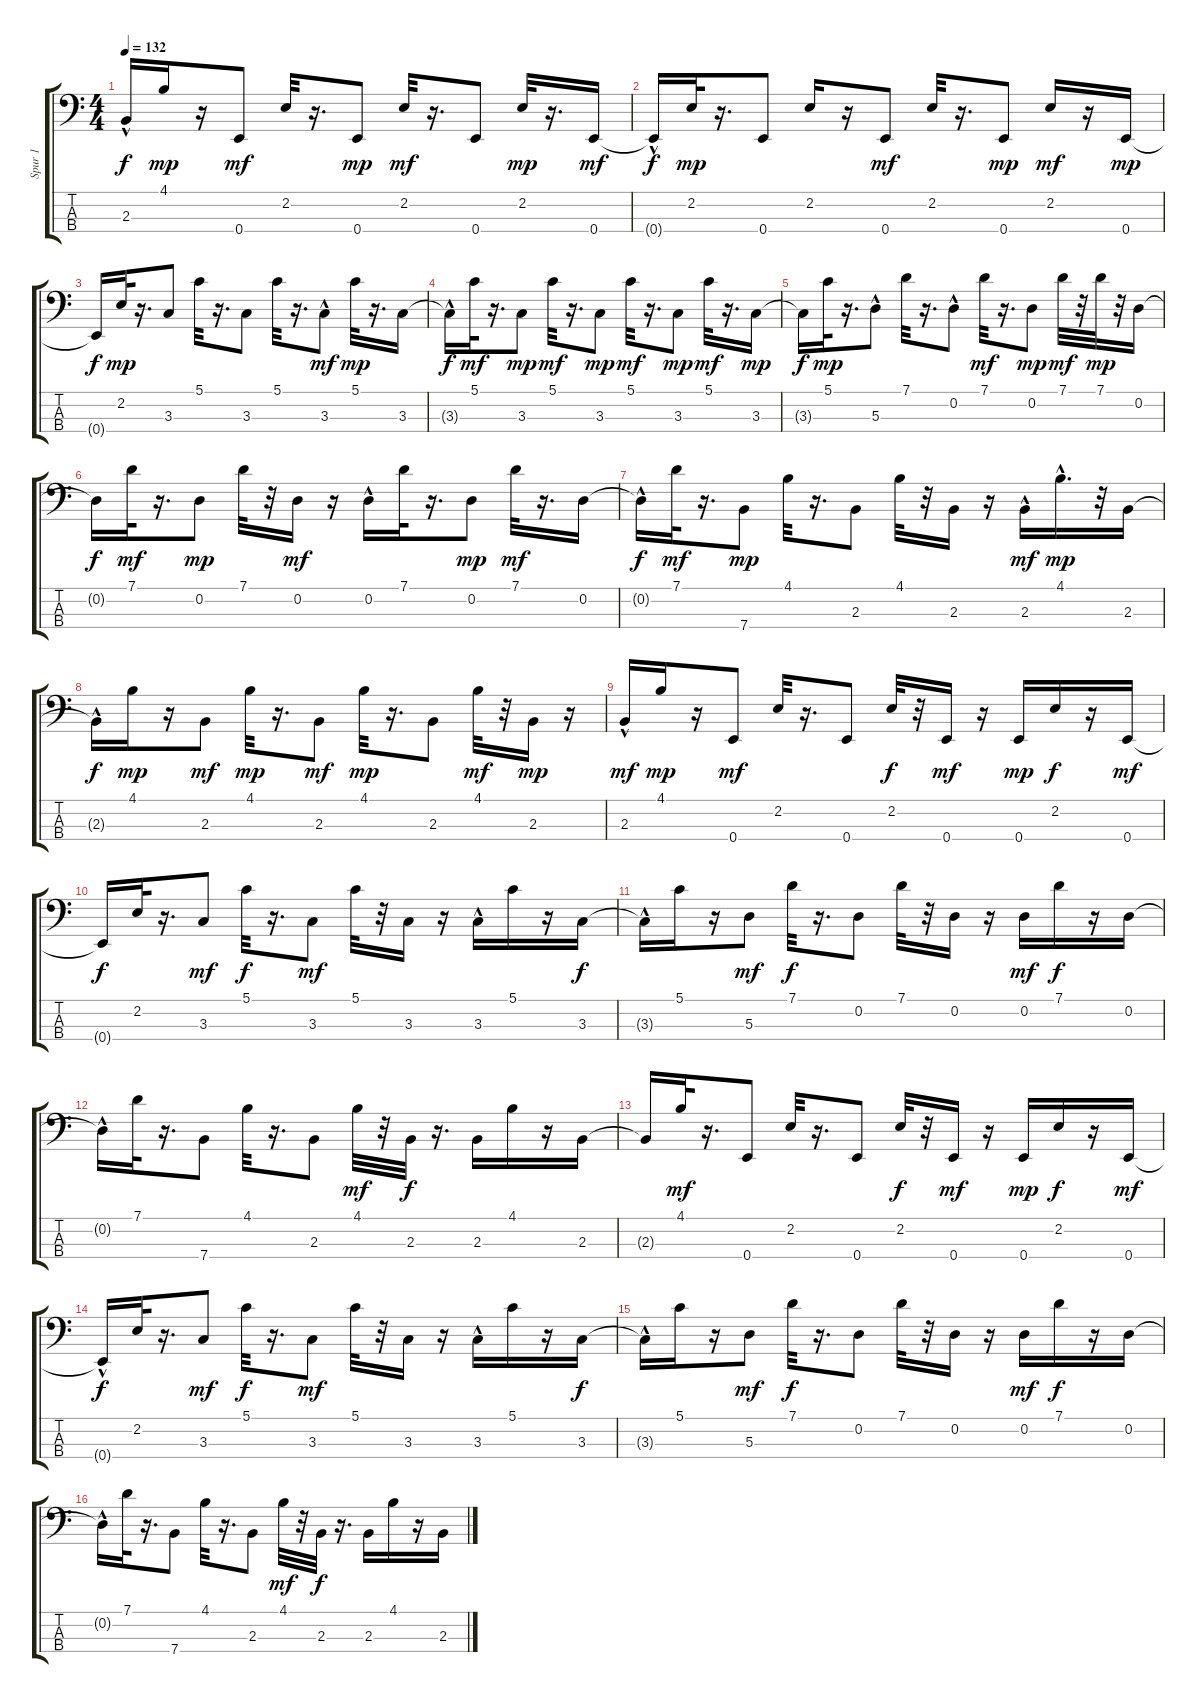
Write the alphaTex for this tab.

\track ("Spur 1" "Spur 1") {instrument electricbassfinger}
\staff {score tabs}
\tuning (G2 D2 A1 E1) {hide}
\ts (4 4)
\tempo 132
\clef f4
\ks c
2.3{hac t}.16{dy f} 4.1.16{dy mp} r.16 0.4.8{dy mf} 2.2.32 r.16{d} 0.4.8{dy mp} 2.2.32{dy mf} r.16{d} 0.4.8 2.2.32{dy mp} r.16{d} 0.4.16{dy mf} |
0.4{hac t}.16{dy f} 2.2.32{dy mp} r.16{d} 0.4.8 2.2.16 r.16 0.4.8{dy mf} 2.2.32 r.16{d} 0.4.8{dy mp} 2.2.16{dy mf} r.16 0.4.16{dy mp} |
0.4{t}.16{dy f} 2.2.32{dy mp} r.16{d} 3.3.8 5.1.32 r.16{d} 3.3.8 5.1.32 r.16{d} 3.3{hac}.8{dy mf} 5.1.32{dy mp} r.16{d} 3.3.16 |
3.3{hac t}.16{dy f} 5.1.32{dy mf} r.16{d} 3.3.8{dy mp} 5.1.32{dy mf} r.16{d} 3.3.8{dy mp} 5.1.32{dy mf} r.16{d} 3.3.8{dy mp} 5.1.32{dy mf} r.16{d} 3.3.16{dy mp} |
3.3{t}.16{dy f} 5.1.32{dy mp} r.16{d} 5.3{hac}.8 7.1.32 r.16{d} 0.2{hac}.8 7.1.32{dy mf} r.16{d} 0.2.8{dy mp} 7.1.32{dy mf} r.32 7.1.32{dy mp} r.32 0.2.16 |
0.2{t}.16{dy f} 7.1.32{dy mf} r.16{d} 0.2.8{dy mp} 7.1.32 r.32 0.2.16{dy mf} r.16 0.2{hac}.16 7.1.32 r.16{d} 0.2.8{dy mp} 7.1.32{dy mf} r.16{d} 0.2.16 |
0.2{hac t}.16{dy f} 7.1.32{dy mf} r.16{d} 7.4.8{dy mp} 4.1.32 r.16{d} 2.3.8 4.1.32 r.32 2.3.16 r.16 2.3{hac}.16{dy mf} 4.1{hac}.16{d dy mp} r.32 2.3.16 |
2.3{hac t}.16{dy f} 4.1.16{dy mp} r.16 2.3.8{dy mf} 4.1.32{dy mp} r.16{d} 2.3.8{dy mf} 4.1.32{dy mp} r.16{d} 2.3.8 4.1.32{dy mf} r.32 2.3.16{dy mp} r.16 |
2.3{hac}.16{dy mf} 4.1.16{dy mp} r.16 0.4.8{dy mf} 2.2.32 r.16{d} 0.4.8 2.2.32{dy f} r.32 0.4.16{dy mf} r.16 0.4.16{dy mp} 2.2.16{dy f} r.16 0.4.16{dy mf} |
0.4{t}.16{dy f} 2.2.32 r.16{d} 3.3.8{dy mf} 5.1.32{dy f} r.16{d} 3.3.8{dy mf} 5.1.32 r.32 3.3.16 r.16 3.3{hac}.16 5.1.16 r.16 3.3.16{dy f} |
3.3{hac t}.16 5.1.16 r.16 5.3.8{dy mf} 7.1.32{dy f} r.16{d} 0.2.8 7.1.32 r.32 0.2.16 r.16 0.2.16{dy mf} 7.1.16{dy f} r.16 0.2.16 |
0.2{hac t}.16 7.1.32 r.16{d} 7.4.8 4.1.32 r.16{d} 2.3.8 4.1.32{dy mf} r.32 2.3.32{dy f} r.16{d} 2.3.16 4.1.16 r.16 2.3.16 |
2.3{t}.16 4.1.32{dy mf} r.16{d} 0.4.8 2.2.32 r.16{d} 0.4.8 2.2.32{dy f} r.32 0.4.16{dy mf} r.16 0.4.16{dy mp} 2.2.16{dy f} r.16 0.4.16{dy mf} |
0.4{hac t}.16{dy f} 2.2.32 r.16{d} 3.3.8{dy mf} 5.1.32{dy f} r.16{d} 3.3.8{dy mf} 5.1.32 r.32 3.3.16 r.16 3.3{hac}.16 5.1.16 r.16 3.3.16{dy f} |
3.3{hac t}.16 5.1.16 r.16 5.3.8{dy mf} 7.1.32{dy f} r.16{d} 0.2.8 7.1.32 r.32 0.2.16 r.16 0.2.16{dy mf} 7.1.16{dy f} r.16 0.2.16 |
0.2{hac t}.16 7.1.32 r.16{d} 7.4.8 4.1.32 r.16{d} 2.3.8 4.1.32{dy mf} r.32 2.3.32{dy f} r.16{d} 2.3.16 4.1.16 r.16 2.3.16
